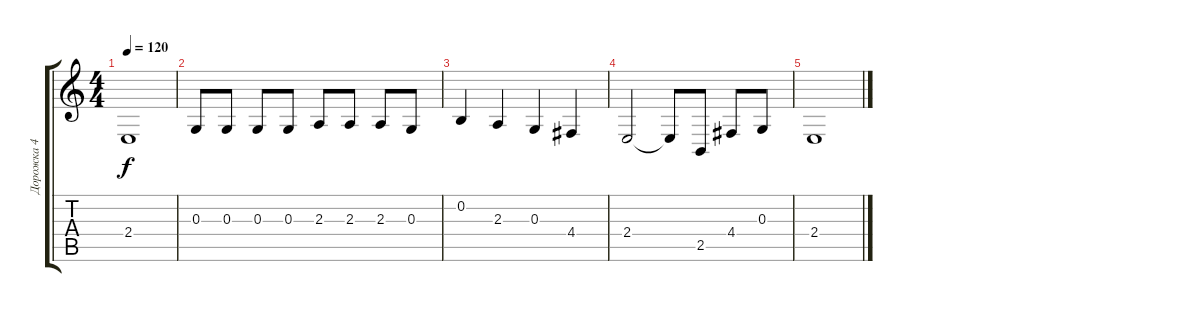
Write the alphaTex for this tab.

\track ("Дорожка 4" "Дорожка 4") {instrument pad7halo}
\staff {score tabs}
\tuning (E4 B3 G3 D3 A2 E2) {hide}
\ts (4 4)
\tempo 120
\clef g2
\ks c
2.4.1{dy f} |
0.3.8 0.3.8 0.3.8 0.3.8 2.3.8 2.3.8 2.3.8 0.3.8 |
0.2.4 2.3.4 0.3.4 4.4.4 |
2.4.2 2.4{t}.8 2.5.8 4.4.8 0.3.8 |
2.4.1
